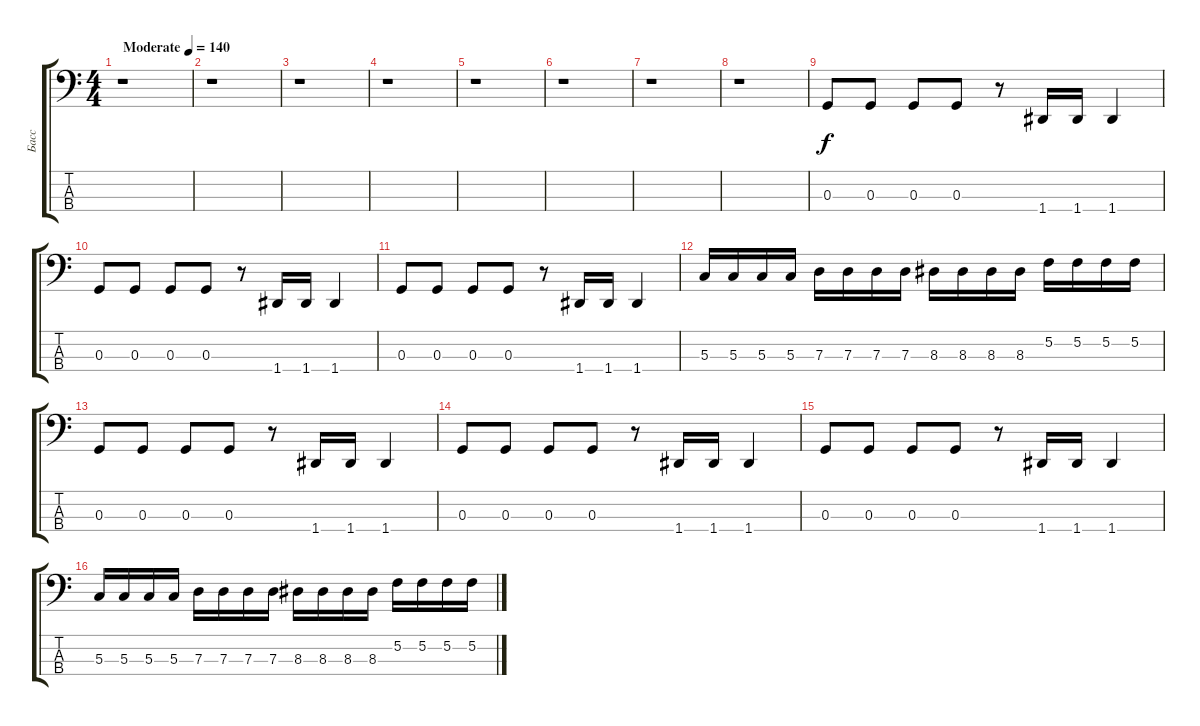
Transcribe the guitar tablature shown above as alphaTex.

\track ("Басс" "Басс") {instrument electricbassfinger}
\staff {score tabs}
\tuning (F2 C2 G1 D1) {hide}
\ts (4 4)
\tempo (140 "Moderate")
\clef f4
\ks c
r.1{dy f instrument electricbassfinger} |
r.1 |
r.1 |
r.1 |
r.1 |
r.1 |
r.1 |
r.1 |
0.3.8 0.3.8 0.3.8 0.3.8 r.8 1.4.16 1.4.16 1.4.4 |
0.3.8 0.3.8 0.3.8 0.3.8 r.8 1.4.16 1.4.16 1.4.4 |
0.3.8 0.3.8 0.3.8 0.3.8 r.8 1.4.16 1.4.16 1.4.4 |
5.3.16 5.3.16 5.3.16 5.3.16 7.3.16 7.3.16 7.3.16 7.3.16 8.3.16 8.3.16 8.3.16 8.3.16 5.2.16 5.2.16 5.2.16 5.2.16 |
0.3.8 0.3.8 0.3.8 0.3.8 r.8 1.4.16 1.4.16 1.4.4 |
0.3.8 0.3.8 0.3.8 0.3.8 r.8 1.4.16 1.4.16 1.4.4 |
0.3.8 0.3.8 0.3.8 0.3.8 r.8 1.4.16 1.4.16 1.4.4 |
5.3.16 5.3.16 5.3.16 5.3.16 7.3.16 7.3.16 7.3.16 7.3.16 8.3.16 8.3.16 8.3.16 8.3.16 5.2.16 5.2.16 5.2.16 5.2.16
